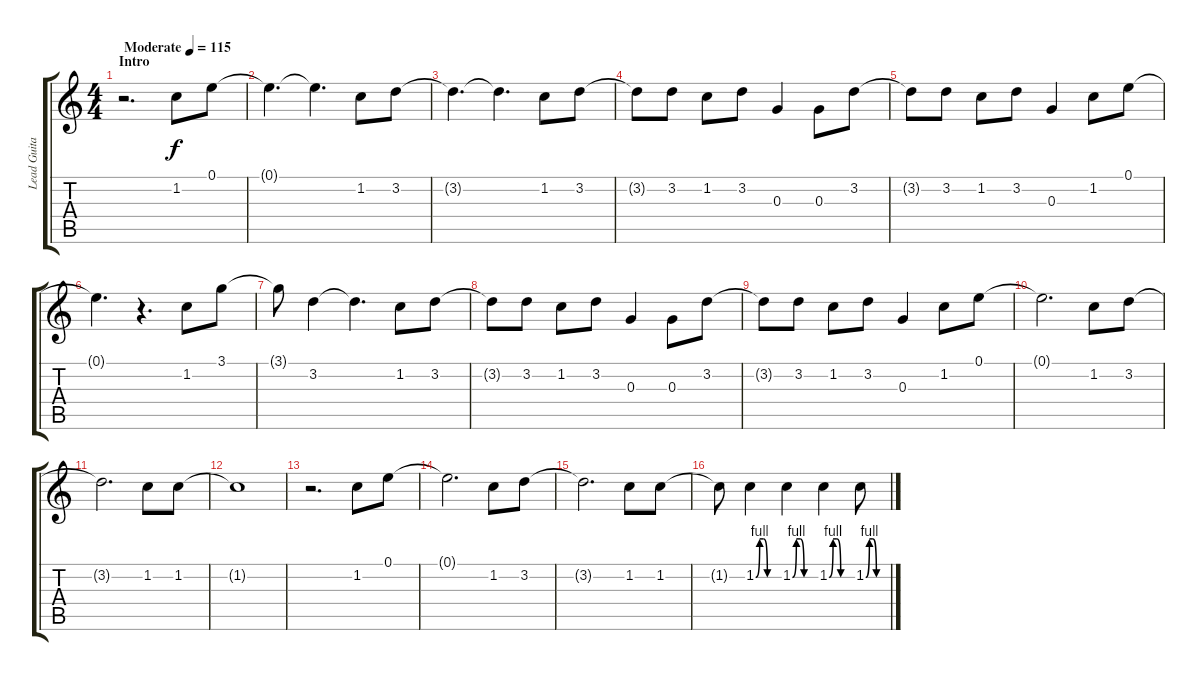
\track ("Lead Guitar" "Lead Guita") {instrument overdrivenguitar}
\staff {score tabs}
\tuning (E4 B3 G3 D3 A2 E2) {hide}
\ts (4 4)
\section ("" "Intro")
\tempo (115 "Moderate")
\clef g2
\ks c
r.2{d dy f instrument overdrivenguitar} 1.2.8 0.1.8 |
0.1{t}.4{d} 0.1{t}.4{d} 1.2.8 3.2.8 |
3.2{t}.4{d} 3.2{t}.4{d} 1.2.8 3.2.8 |
3.2{t}.8 3.2.8 1.2.8 3.2.8 0.3.4 0.3.8 3.2.8 |
3.2{t}.8 3.2.8 1.2.8 3.2.8 0.3.4 1.2.8 0.1.8 |
0.1{t}.4{d} r.4{d} 1.2.8 3.1.8 |
3.1{t}.8 3.2.4 3.2{t}.4{d} 1.2.8 3.2.8 |
3.2{t}.8 3.2.8 1.2.8 3.2.8 0.3.4 0.3.8 3.2.8 |
3.2{t}.8 3.2.8 1.2.8 3.2.8 0.3.4 1.2.8 0.1.8 |
0.1{t}.2{d} 1.2.8 3.2.8 |
3.2{t}.2{d} 1.2.8 1.2.8 |
1.2{t}.1 |
r.2{d} 1.2.8 0.1.8 |
0.1{t}.2{d} 1.2.8 3.2.8 |
3.2{t}.2{d} 1.2.8 1.2.8 |
1.2{t}.8 1.2{be (custom 0 0 10 4 20 4 30 0 60 0)}.4 1.2{be (custom 0 0 10 4 20 4 30 0 60 0)}.4 1.2{be (custom 0 0 10 4 20 4 30 0 60 0)}.4 1.2{be (custom 0 0 10 4 20 4 30 0 60 0)}.8
